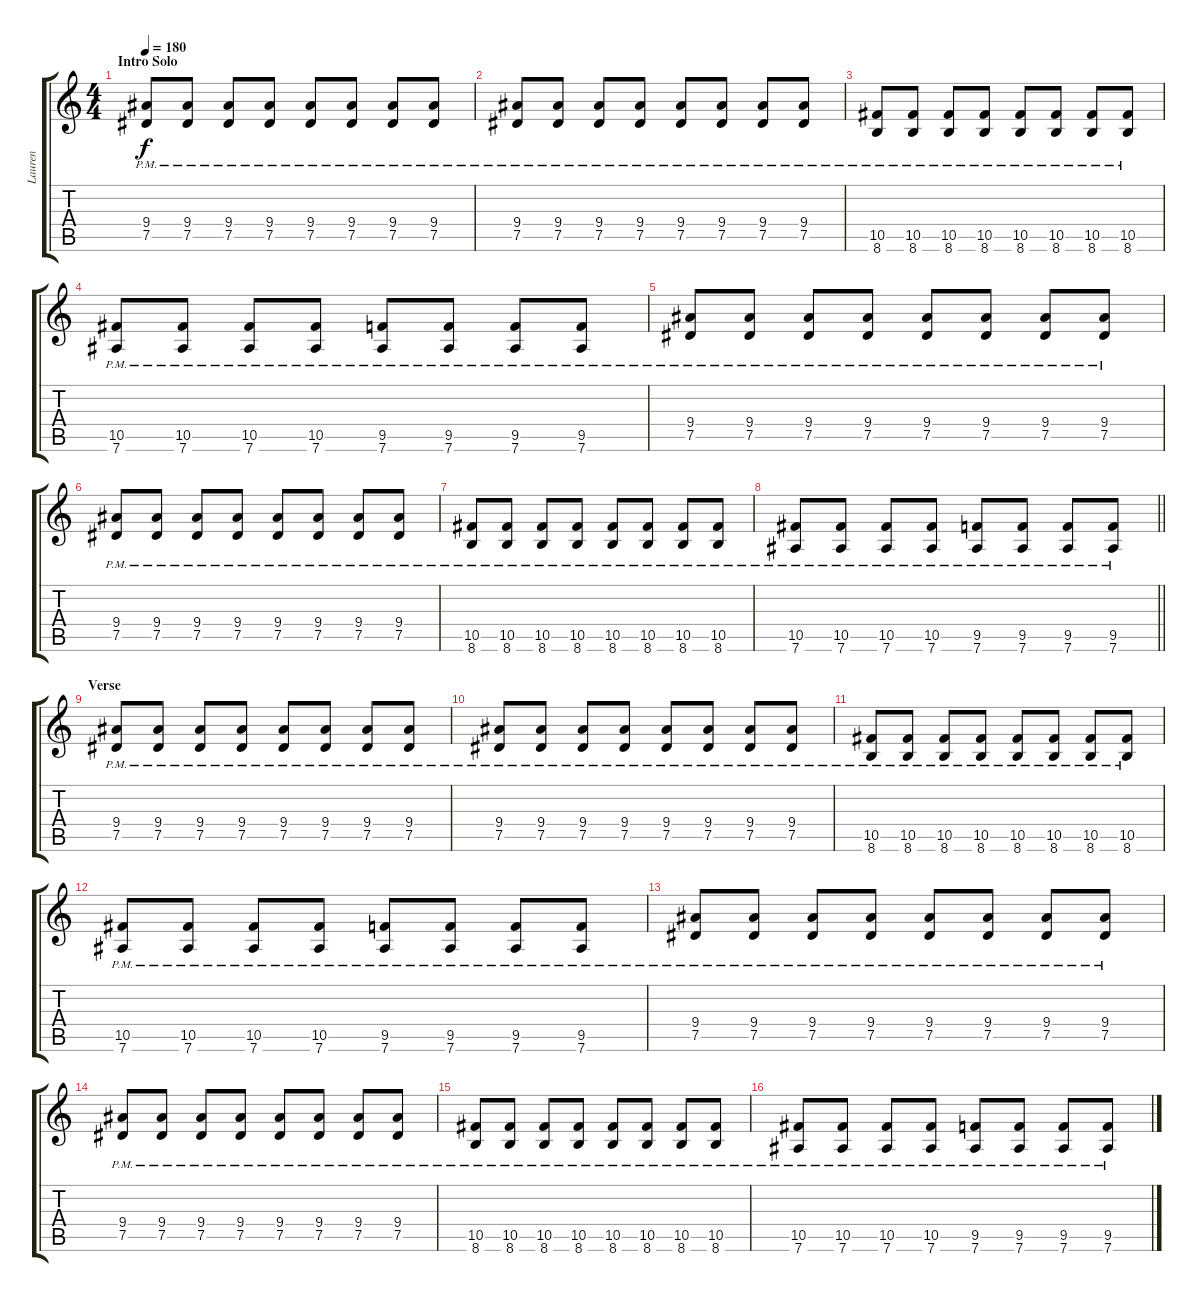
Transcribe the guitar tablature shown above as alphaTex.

\track ("Lauren" "Lauren") {instrument distortionguitar}
\staff {score tabs}
\tuning (Eb4 Bb3 Gb3 Db3 Ab2 Eb2) {hide}
\ts (4 4)
\section ("" "Intro Solo")
\tempo 180
\clef g2
\ks c
(9.4{pm} 7.5{pm}).8{dy f} (9.4{pm} 7.5{pm}).8 (9.4{pm} 7.5{pm}).8 (9.4{pm} 7.5{pm}).8 (9.4{pm} 7.5{pm}).8 (9.4{pm} 7.5{pm}).8 (9.4{pm} 7.5{pm}).8 (9.4{pm} 7.5{pm}).8 |
(9.4{pm} 7.5{pm}).8 (9.4{pm} 7.5{pm}).8 (9.4{pm} 7.5{pm}).8 (9.4{pm} 7.5{pm}).8 (9.4{pm} 7.5{pm}).8 (9.4{pm} 7.5{pm}).8 (9.4{pm} 7.5{pm}).8 (9.4{pm} 7.5{pm}).8 |
(10.5{pm} 8.6{pm}).8 (10.5{pm} 8.6{pm}).8 (10.5{pm} 8.6{pm}).8 (10.5{pm} 8.6{pm}).8 (10.5{pm} 8.6{pm}).8 (10.5{pm} 8.6{pm}).8 (10.5{pm} 8.6{pm}).8 (10.5{pm} 8.6{pm}).8 |
(10.5{pm} 7.6{pm}).8 (10.5{pm} 7.6{pm}).8 (10.5{pm} 7.6{pm}).8 (10.5{pm} 7.6{pm}).8 (9.5{pm} 7.6{pm}).8 (9.5{pm} 7.6{pm}).8 (9.5{pm} 7.6{pm}).8 (9.5{pm} 7.6{pm}).8 |
(9.4{pm} 7.5{pm}).8 (9.4{pm} 7.5{pm}).8 (9.4{pm} 7.5{pm}).8 (9.4{pm} 7.5{pm}).8 (9.4{pm} 7.5{pm}).8 (9.4{pm} 7.5{pm}).8 (9.4{pm} 7.5{pm}).8 (9.4{pm} 7.5{pm}).8 |
(9.4{pm} 7.5{pm}).8 (9.4{pm} 7.5{pm}).8 (9.4{pm} 7.5{pm}).8 (9.4{pm} 7.5{pm}).8 (9.4{pm} 7.5{pm}).8 (9.4{pm} 7.5{pm}).8 (9.4{pm} 7.5{pm}).8 (9.4{pm} 7.5{pm}).8 |
(10.5{pm} 8.6{pm}).8 (10.5{pm} 8.6{pm}).8 (10.5{pm} 8.6{pm}).8 (10.5{pm} 8.6{pm}).8 (10.5{pm} 8.6{pm}).8 (10.5{pm} 8.6{pm}).8 (10.5{pm} 8.6{pm}).8 (10.5{pm} 8.6{pm}).8 |
\barLineRight lightlight
(10.5{pm} 7.6{pm}).8 (10.5{pm} 7.6{pm}).8 (10.5{pm} 7.6{pm}).8 (10.5{pm} 7.6{pm}).8 (9.5{pm} 7.6{pm}).8 (9.5{pm} 7.6{pm}).8 (9.5{pm} 7.6{pm}).8 (9.5{pm} 7.6{pm}).8 |
\section ("" "Verse")
(9.4{pm} 7.5{pm}).8 (9.4{pm} 7.5{pm}).8 (9.4{pm} 7.5{pm}).8 (9.4{pm} 7.5{pm}).8 (9.4{pm} 7.5{pm}).8 (9.4{pm} 7.5{pm}).8 (9.4{pm} 7.5{pm}).8 (9.4{pm} 7.5{pm}).8 |
(9.4{pm} 7.5{pm}).8 (9.4{pm} 7.5{pm}).8 (9.4{pm} 7.5{pm}).8 (9.4{pm} 7.5{pm}).8 (9.4{pm} 7.5{pm}).8 (9.4{pm} 7.5{pm}).8 (9.4{pm} 7.5{pm}).8 (9.4{pm} 7.5{pm}).8 |
(10.5{pm} 8.6{pm}).8 (10.5{pm} 8.6{pm}).8 (10.5{pm} 8.6{pm}).8 (10.5{pm} 8.6{pm}).8 (10.5{pm} 8.6{pm}).8 (10.5{pm} 8.6{pm}).8 (10.5{pm} 8.6{pm}).8 (10.5{pm} 8.6{pm}).8 |
(10.5{pm} 7.6{pm}).8 (10.5{pm} 7.6{pm}).8 (10.5{pm} 7.6{pm}).8 (10.5{pm} 7.6{pm}).8 (9.5{pm} 7.6{pm}).8 (9.5{pm} 7.6{pm}).8 (9.5{pm} 7.6{pm}).8 (9.5{pm} 7.6{pm}).8 |
(9.4{pm} 7.5{pm}).8 (9.4{pm} 7.5{pm}).8 (9.4{pm} 7.5{pm}).8 (9.4{pm} 7.5{pm}).8 (9.4{pm} 7.5{pm}).8 (9.4{pm} 7.5{pm}).8 (9.4{pm} 7.5{pm}).8 (9.4{pm} 7.5{pm}).8 |
(9.4{pm} 7.5{pm}).8 (9.4{pm} 7.5{pm}).8 (9.4{pm} 7.5{pm}).8 (9.4{pm} 7.5{pm}).8 (9.4{pm} 7.5{pm}).8 (9.4{pm} 7.5{pm}).8 (9.4{pm} 7.5{pm}).8 (9.4{pm} 7.5{pm}).8 |
(10.5{pm} 8.6{pm}).8 (10.5{pm} 8.6{pm}).8 (10.5{pm} 8.6{pm}).8 (10.5{pm} 8.6{pm}).8 (10.5{pm} 8.6{pm}).8 (10.5{pm} 8.6{pm}).8 (10.5{pm} 8.6{pm}).8 (10.5{pm} 8.6{pm}).8 |
(10.5{pm} 7.6{pm}).8 (10.5{pm} 7.6{pm}).8 (10.5{pm} 7.6{pm}).8 (10.5{pm} 7.6{pm}).8 (9.5{pm} 7.6{pm}).8 (9.5{pm} 7.6{pm}).8 (9.5{pm} 7.6{pm}).8 (9.5{pm} 7.6{pm}).8
